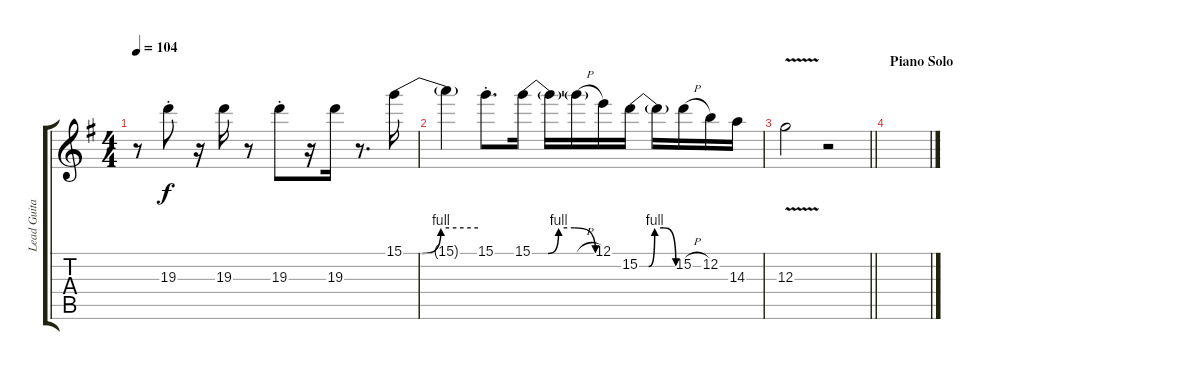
\track ("Lead Guitar" "Lead Guita") {instrument overdrivenguitar}
\staff {score tabs}
\tuning (E4 B3 G3 D3 A2 E2) {hide}
\ts (4 4)
\tempo 104
\clef g2
\ks g
r.8{dy f} 19.3{st}.8 r.16 19.3.16 r.8 19.3{st}.8 r.16 19.3.16 r.8{d} 15.1{be (custom 0 0 15 0 30 4 60 4)}.16 |
15.1{t}.4 15.1{st}.8{d} 15.1{be (custom 0 0 15 0 25 4 40 4 60 0)}.16 15.1{t}.16 15.1{h t}.16 12.1.16 15.2{be (custom 0 0 15 0 25 4 40 4 60 0)}.16 15.2{t}.16 15.2{h}.16 12.2.16 14.3.16 |
\barLineRight lightlight
12.3{v}.2 r.2 |
\section ("" "Piano Solo")
